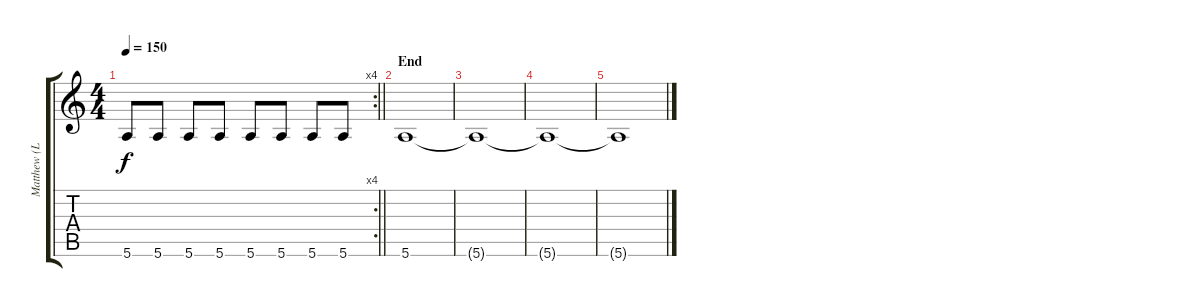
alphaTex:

\track ("Matthew (Lead Guitar)" "Matthew (L") {instrument overdrivenguitar}
\staff {score tabs}
\tuning (E4 B3 G3 D3 A2 E2) {hide}
\rc 4
\ts (4 4)
\tempo 150
\clef g2
\barLineRight lightlight
\ks c
5.6.8{dy f} 5.6.8 5.6.8 5.6.8 5.6.8 5.6.8 5.6.8 5.6.8 |
\section ("" "End")
5.6.1{volume 0} |
5.6{t}.1 |
5.6{t}.1 |
5.6{t}.1
